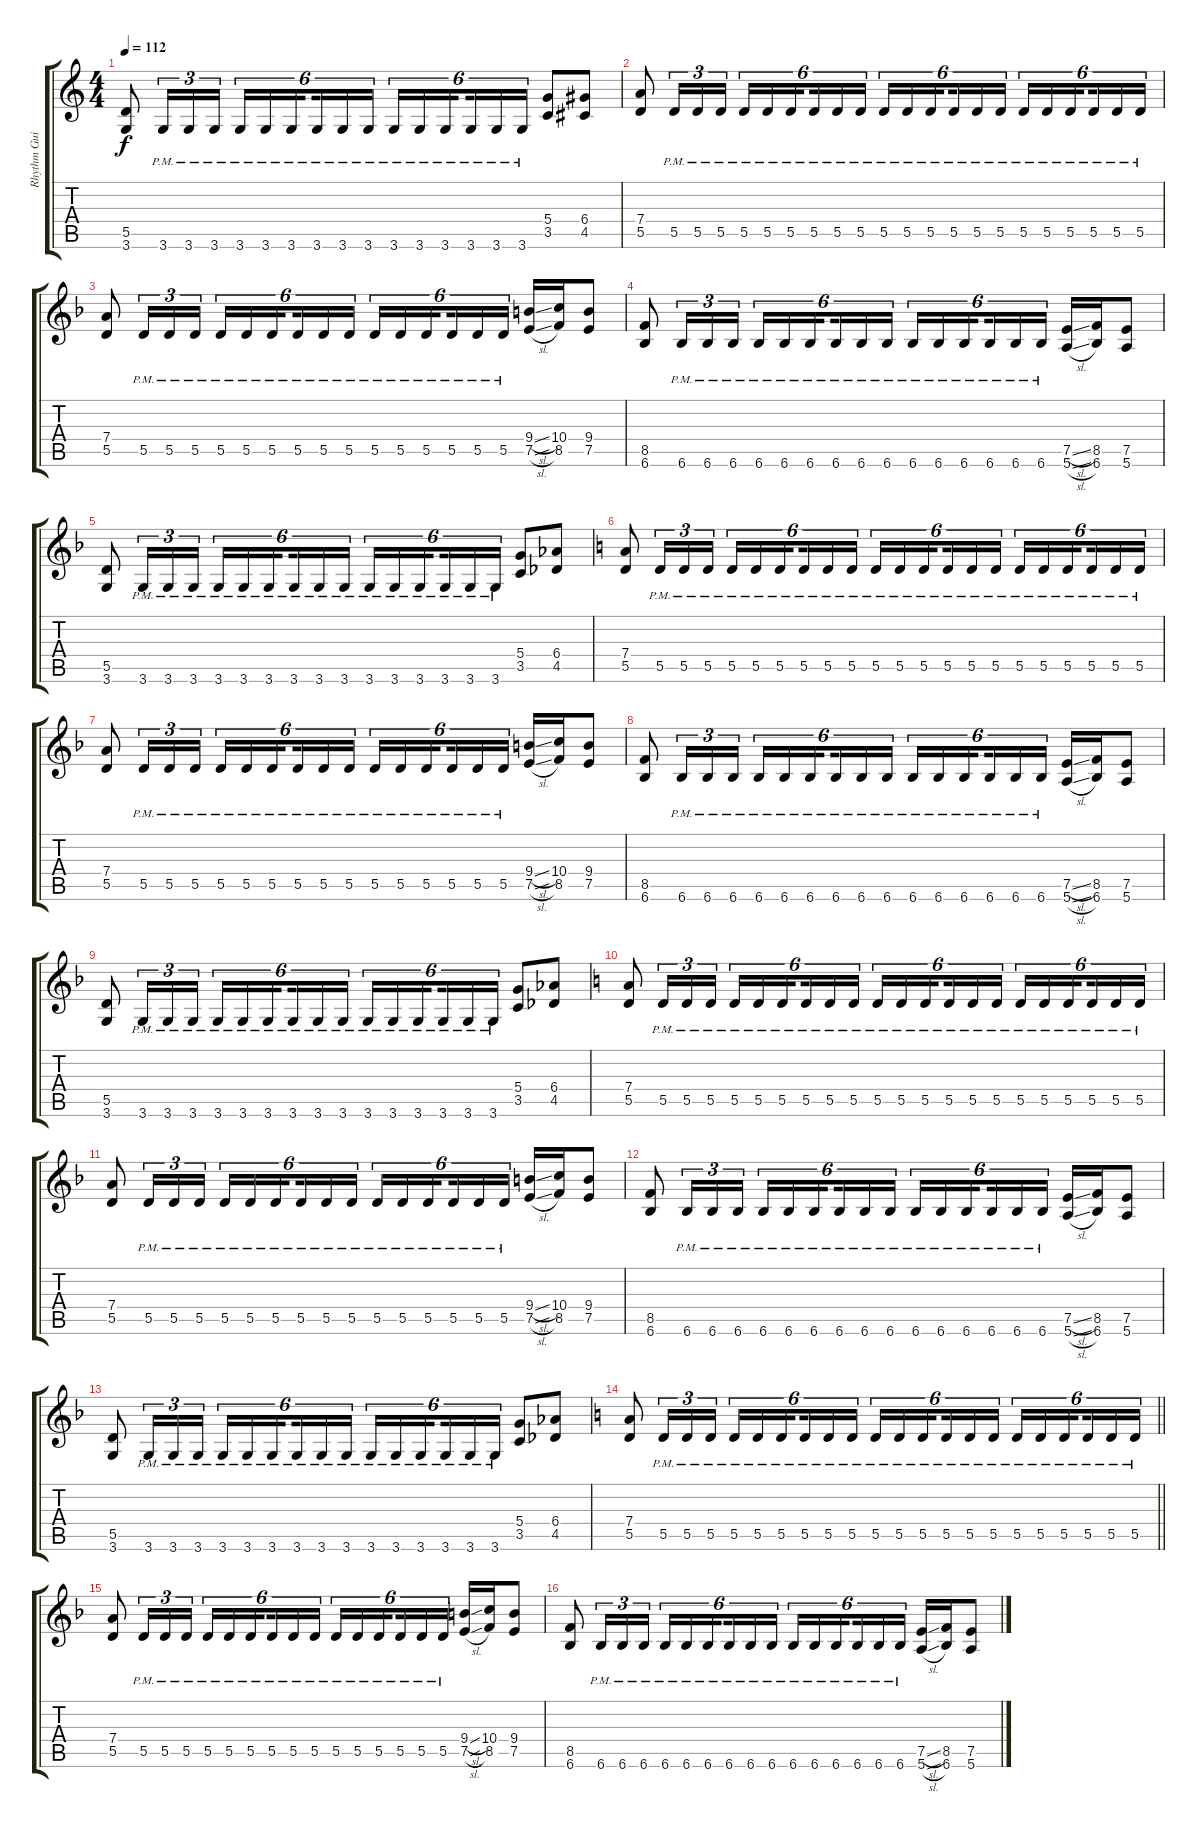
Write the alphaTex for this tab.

\track ("Rhythm Guitar (Poland)" "Rhythm Gui") {instrument distortionguitar}
\staff {score tabs}
\tuning (E4 B3 G3 D3 A2 E2) {hide}
\ts (4 4)
\tempo 112
\clef g2
\ks c
(5.5 3.6).8{dy f} 3.6{pm}.16{tu (3 2)} 3.6{pm}.16{tu (3 2)} 3.6{pm}.16{tu (3 2)} 3.6{pm}.16{tu (6 4)} 3.6{pm}.16{tu (6 4)} 3.6{pm}.16{tu (6 4) beam splitsecondary} 3.6{pm}.16{tu (6 4)} 3.6{pm}.16{tu (6 4)} 3.6{pm}.16{tu (6 4)} 3.6{pm}.16{tu (6 4)} 3.6{pm}.16{tu (6 4)} 3.6{pm}.16{tu (6 4) beam splitsecondary} 3.6{pm}.16{tu (6 4)} 3.6{pm}.16{tu (6 4)} 3.6{pm}.16{tu (6 4)} (5.4 3.5).8 (6.4 4.5).8 |
(7.4 5.5).8 5.5{pm}.16{tu (3 2)} 5.5{pm}.16{tu (3 2)} 5.5{pm}.16{tu (3 2)} 5.5{pm}.16{tu (6 4)} 5.5{pm}.16{tu (6 4)} 5.5{pm}.16{tu (6 4) beam splitsecondary} 5.5{pm}.16{tu (6 4)} 5.5{pm}.16{tu (6 4)} 5.5{pm}.16{tu (6 4)} 5.5{pm}.16{tu (6 4)} 5.5{pm}.16{tu (6 4)} 5.5{pm}.16{tu (6 4) beam splitsecondary} 5.5{pm}.16{tu (6 4)} 5.5{pm}.16{tu (6 4)} 5.5{pm}.16{tu (6 4)} 5.5{pm}.16{tu (6 4)} 5.5{pm}.16{tu (6 4)} 5.5{pm}.16{tu (6 4) beam splitsecondary} 5.5{pm}.16{tu (6 4)} 5.5{pm}.16{tu (6 4)} 5.5{pm}.16{tu (6 4)} |
\ks f
(7.4 5.5).8 5.5{pm}.16{tu (3 2)} 5.5{pm}.16{tu (3 2)} 5.5{pm}.16{tu (3 2)} 5.5{pm}.16{tu (6 4)} 5.5{pm}.16{tu (6 4)} 5.5{pm}.16{tu (6 4) beam splitsecondary} 5.5{pm}.16{tu (6 4)} 5.5{pm}.16{tu (6 4)} 5.5{pm}.16{tu (6 4)} 5.5{pm}.16{tu (6 4)} 5.5{pm}.16{tu (6 4)} 5.5{pm}.16{tu (6 4) beam splitsecondary} 5.5{pm}.16{tu (6 4)} 5.5{pm}.16{tu (6 4)} 5.5{pm}.16{tu (6 4)} (9.4{sl} 7.5{sl}).16 (10.4 8.5).16 (9.4 7.5).8 |
(8.5 6.6).8 6.6{pm}.16{tu (3 2)} 6.6{pm}.16{tu (3 2)} 6.6{pm}.16{tu (3 2)} 6.6{pm}.16{tu (6 4)} 6.6{pm}.16{tu (6 4)} 6.6{pm}.16{tu (6 4) beam splitsecondary} 6.6{pm}.16{tu (6 4)} 6.6{pm}.16{tu (6 4)} 6.6{pm}.16{tu (6 4)} 6.6{pm}.16{tu (6 4)} 6.6{pm}.16{tu (6 4)} 6.6{pm}.16{tu (6 4) beam splitsecondary} 6.6{pm}.16{tu (6 4)} 6.6{pm}.16{tu (6 4)} 6.6{pm}.16{tu (6 4)} (7.5{sl} 5.6{sl}).16 (8.5 6.6).16 (7.5 5.6).8 |
(5.5 3.6).8 3.6{pm}.16{tu (3 2)} 3.6{pm}.16{tu (3 2)} 3.6{pm}.16{tu (3 2)} 3.6{pm}.16{tu (6 4)} 3.6{pm}.16{tu (6 4)} 3.6{pm}.16{tu (6 4) beam splitsecondary} 3.6{pm}.16{tu (6 4)} 3.6{pm}.16{tu (6 4)} 3.6{pm}.16{tu (6 4)} 3.6{pm}.16{tu (6 4)} 3.6{pm}.16{tu (6 4)} 3.6{pm}.16{tu (6 4) beam splitsecondary} 3.6{pm}.16{tu (6 4)} 3.6{pm}.16{tu (6 4)} 3.6{pm}.16{tu (6 4)} (5.4 3.5).8 (6.4 4.5).8 |
\ks c
(7.4 5.5).8 5.5{pm}.16{tu (3 2)} 5.5{pm}.16{tu (3 2)} 5.5{pm}.16{tu (3 2)} 5.5{pm}.16{tu (6 4)} 5.5{pm}.16{tu (6 4)} 5.5{pm}.16{tu (6 4) beam splitsecondary} 5.5{pm}.16{tu (6 4)} 5.5{pm}.16{tu (6 4)} 5.5{pm}.16{tu (6 4)} 5.5{pm}.16{tu (6 4)} 5.5{pm}.16{tu (6 4)} 5.5{pm}.16{tu (6 4) beam splitsecondary} 5.5{pm}.16{tu (6 4)} 5.5{pm}.16{tu (6 4)} 5.5{pm}.16{tu (6 4)} 5.5{pm}.16{tu (6 4)} 5.5{pm}.16{tu (6 4)} 5.5{pm}.16{tu (6 4) beam splitsecondary} 5.5{pm}.16{tu (6 4)} 5.5{pm}.16{tu (6 4)} 5.5{pm}.16{tu (6 4)} |
\ks f
(7.4 5.5).8 5.5{pm}.16{tu (3 2)} 5.5{pm}.16{tu (3 2)} 5.5{pm}.16{tu (3 2)} 5.5{pm}.16{tu (6 4)} 5.5{pm}.16{tu (6 4)} 5.5{pm}.16{tu (6 4) beam splitsecondary} 5.5{pm}.16{tu (6 4)} 5.5{pm}.16{tu (6 4)} 5.5{pm}.16{tu (6 4)} 5.5{pm}.16{tu (6 4)} 5.5{pm}.16{tu (6 4)} 5.5{pm}.16{tu (6 4) beam splitsecondary} 5.5{pm}.16{tu (6 4)} 5.5{pm}.16{tu (6 4)} 5.5{pm}.16{tu (6 4)} (9.4{sl} 7.5{sl}).16 (10.4 8.5).16 (9.4 7.5).8 |
(8.5 6.6).8 6.6{pm}.16{tu (3 2)} 6.6{pm}.16{tu (3 2)} 6.6{pm}.16{tu (3 2)} 6.6{pm}.16{tu (6 4)} 6.6{pm}.16{tu (6 4)} 6.6{pm}.16{tu (6 4) beam splitsecondary} 6.6{pm}.16{tu (6 4)} 6.6{pm}.16{tu (6 4)} 6.6{pm}.16{tu (6 4)} 6.6{pm}.16{tu (6 4)} 6.6{pm}.16{tu (6 4)} 6.6{pm}.16{tu (6 4) beam splitsecondary} 6.6{pm}.16{tu (6 4)} 6.6{pm}.16{tu (6 4)} 6.6{pm}.16{tu (6 4)} (7.5{sl} 5.6{sl}).16 (8.5 6.6).16 (7.5 5.6).8 |
(5.5 3.6).8 3.6{pm}.16{tu (3 2)} 3.6{pm}.16{tu (3 2)} 3.6{pm}.16{tu (3 2)} 3.6{pm}.16{tu (6 4)} 3.6{pm}.16{tu (6 4)} 3.6{pm}.16{tu (6 4) beam splitsecondary} 3.6{pm}.16{tu (6 4)} 3.6{pm}.16{tu (6 4)} 3.6{pm}.16{tu (6 4)} 3.6{pm}.16{tu (6 4)} 3.6{pm}.16{tu (6 4)} 3.6{pm}.16{tu (6 4) beam splitsecondary} 3.6{pm}.16{tu (6 4)} 3.6{pm}.16{tu (6 4)} 3.6{pm}.16{tu (6 4)} (5.4 3.5).8 (6.4 4.5).8 |
\ks c
(7.4 5.5).8 5.5{pm}.16{tu (3 2)} 5.5{pm}.16{tu (3 2)} 5.5{pm}.16{tu (3 2)} 5.5{pm}.16{tu (6 4)} 5.5{pm}.16{tu (6 4)} 5.5{pm}.16{tu (6 4) beam splitsecondary} 5.5{pm}.16{tu (6 4)} 5.5{pm}.16{tu (6 4)} 5.5{pm}.16{tu (6 4)} 5.5{pm}.16{tu (6 4)} 5.5{pm}.16{tu (6 4)} 5.5{pm}.16{tu (6 4) beam splitsecondary} 5.5{pm}.16{tu (6 4)} 5.5{pm}.16{tu (6 4)} 5.5{pm}.16{tu (6 4)} 5.5{pm}.16{tu (6 4)} 5.5{pm}.16{tu (6 4)} 5.5{pm}.16{tu (6 4) beam splitsecondary} 5.5{pm}.16{tu (6 4)} 5.5{pm}.16{tu (6 4)} 5.5{pm}.16{tu (6 4)} |
\ks f
(7.4 5.5).8 5.5{pm}.16{tu (3 2)} 5.5{pm}.16{tu (3 2)} 5.5{pm}.16{tu (3 2)} 5.5{pm}.16{tu (6 4)} 5.5{pm}.16{tu (6 4)} 5.5{pm}.16{tu (6 4) beam splitsecondary} 5.5{pm}.16{tu (6 4)} 5.5{pm}.16{tu (6 4)} 5.5{pm}.16{tu (6 4)} 5.5{pm}.16{tu (6 4)} 5.5{pm}.16{tu (6 4)} 5.5{pm}.16{tu (6 4) beam splitsecondary} 5.5{pm}.16{tu (6 4)} 5.5{pm}.16{tu (6 4)} 5.5{pm}.16{tu (6 4)} (9.4{sl} 7.5{sl}).16 (10.4 8.5).16 (9.4 7.5).8 |
(8.5 6.6).8 6.6{pm}.16{tu (3 2)} 6.6{pm}.16{tu (3 2)} 6.6{pm}.16{tu (3 2)} 6.6{pm}.16{tu (6 4)} 6.6{pm}.16{tu (6 4)} 6.6{pm}.16{tu (6 4) beam splitsecondary} 6.6{pm}.16{tu (6 4)} 6.6{pm}.16{tu (6 4)} 6.6{pm}.16{tu (6 4)} 6.6{pm}.16{tu (6 4)} 6.6{pm}.16{tu (6 4)} 6.6{pm}.16{tu (6 4) beam splitsecondary} 6.6{pm}.16{tu (6 4)} 6.6{pm}.16{tu (6 4)} 6.6{pm}.16{tu (6 4)} (7.5{sl} 5.6{sl}).16 (8.5 6.6).16 (7.5 5.6).8 |
(5.5 3.6).8 3.6{pm}.16{tu (3 2)} 3.6{pm}.16{tu (3 2)} 3.6{pm}.16{tu (3 2)} 3.6{pm}.16{tu (6 4)} 3.6{pm}.16{tu (6 4)} 3.6{pm}.16{tu (6 4) beam splitsecondary} 3.6{pm}.16{tu (6 4)} 3.6{pm}.16{tu (6 4)} 3.6{pm}.16{tu (6 4)} 3.6{pm}.16{tu (6 4)} 3.6{pm}.16{tu (6 4)} 3.6{pm}.16{tu (6 4) beam splitsecondary} 3.6{pm}.16{tu (6 4)} 3.6{pm}.16{tu (6 4)} 3.6{pm}.16{tu (6 4)} (5.4 3.5).8 (6.4 4.5).8 |
\barLineRight lightlight
\ks c
(7.4 5.5).8 5.5{pm}.16{tu (3 2)} 5.5{pm}.16{tu (3 2)} 5.5{pm}.16{tu (3 2)} 5.5{pm}.16{tu (6 4)} 5.5{pm}.16{tu (6 4)} 5.5{pm}.16{tu (6 4) beam splitsecondary} 5.5{pm}.16{tu (6 4)} 5.5{pm}.16{tu (6 4)} 5.5{pm}.16{tu (6 4)} 5.5{pm}.16{tu (6 4)} 5.5{pm}.16{tu (6 4)} 5.5{pm}.16{tu (6 4) beam splitsecondary} 5.5{pm}.16{tu (6 4)} 5.5{pm}.16{tu (6 4)} 5.5{pm}.16{tu (6 4)} 5.5{pm}.16{tu (6 4)} 5.5{pm}.16{tu (6 4)} 5.5{pm}.16{tu (6 4) beam splitsecondary} 5.5{pm}.16{tu (6 4)} 5.5{pm}.16{tu (6 4)} 5.5{pm}.16{tu (6 4)} |
\ks f
(7.4 5.5).8 5.5{pm}.16{tu (3 2)} 5.5{pm}.16{tu (3 2)} 5.5{pm}.16{tu (3 2)} 5.5{pm}.16{tu (6 4)} 5.5{pm}.16{tu (6 4)} 5.5{pm}.16{tu (6 4) beam splitsecondary} 5.5{pm}.16{tu (6 4)} 5.5{pm}.16{tu (6 4)} 5.5{pm}.16{tu (6 4)} 5.5{pm}.16{tu (6 4)} 5.5{pm}.16{tu (6 4)} 5.5{pm}.16{tu (6 4) beam splitsecondary} 5.5{pm}.16{tu (6 4)} 5.5{pm}.16{tu (6 4)} 5.5{pm}.16{tu (6 4)} (9.4{sl} 7.5{sl}).16 (10.4 8.5).16 (9.4 7.5).8 |
(8.5 6.6).8 6.6{pm}.16{tu (3 2)} 6.6{pm}.16{tu (3 2)} 6.6{pm}.16{tu (3 2)} 6.6{pm}.16{tu (6 4)} 6.6{pm}.16{tu (6 4)} 6.6{pm}.16{tu (6 4) beam splitsecondary} 6.6{pm}.16{tu (6 4)} 6.6{pm}.16{tu (6 4)} 6.6{pm}.16{tu (6 4)} 6.6{pm}.16{tu (6 4)} 6.6{pm}.16{tu (6 4)} 6.6{pm}.16{tu (6 4) beam splitsecondary} 6.6{pm}.16{tu (6 4)} 6.6{pm}.16{tu (6 4)} 6.6{pm}.16{tu (6 4)} (7.5{sl} 5.6{sl}).16 (8.5 6.6).16 (7.5 5.6).8
